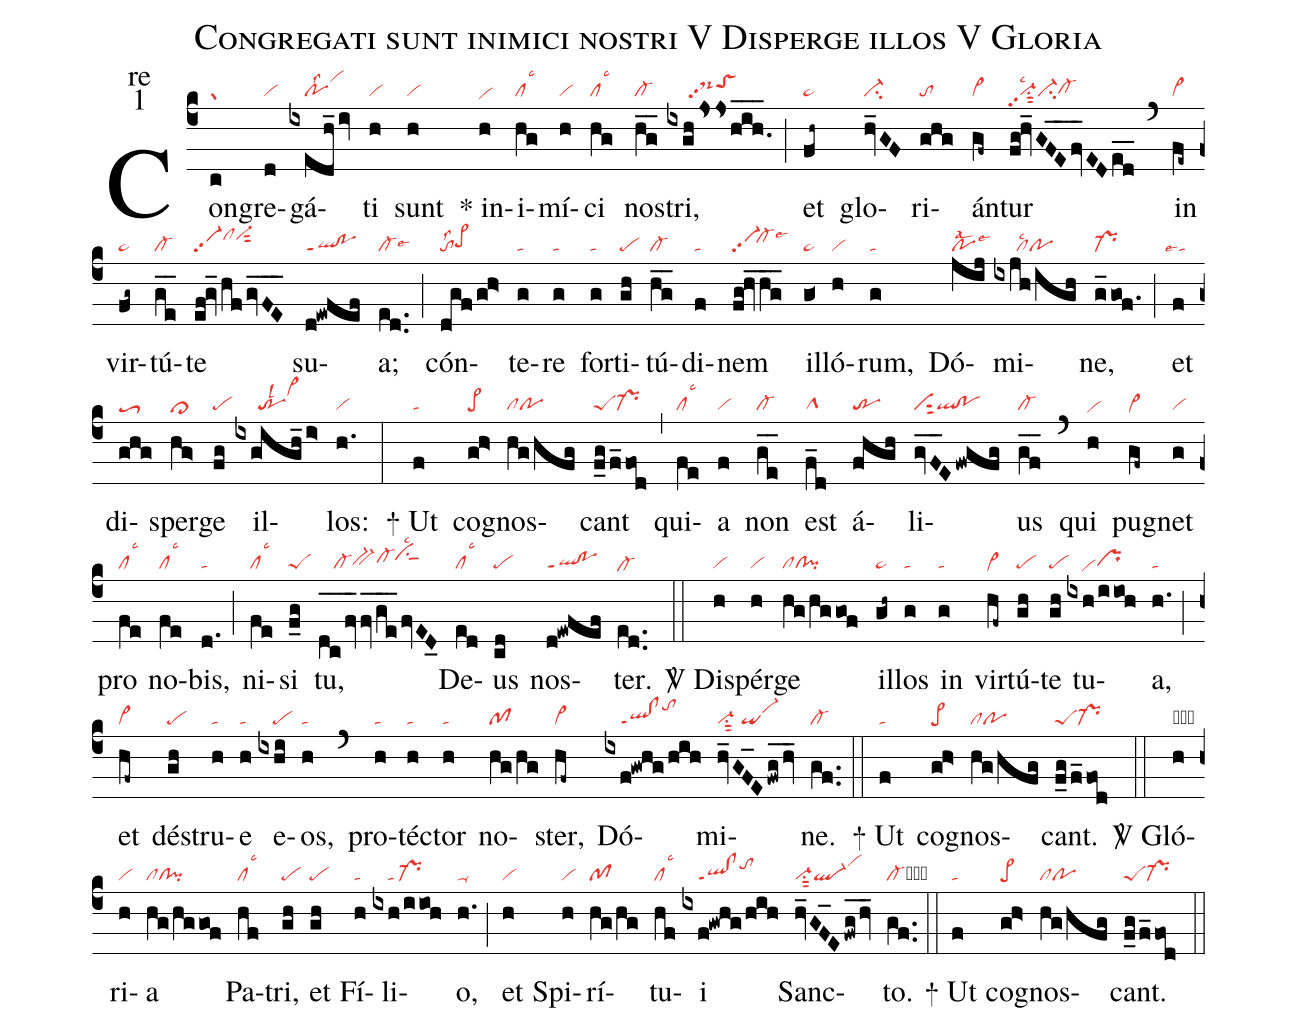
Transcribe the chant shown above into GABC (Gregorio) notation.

name:Congregati sunt inimici nostri V Disperge illos V Gloria;
office-part:re;
mode:1;
nabc-lines:1;
%%
(c4) Con(c|gr)gre(d|vi)gá(ixedh_/iv|////polss2vihk)ti(h|vi)
sunt(h|vi) <sp>*</sp> in(h|vihe)i(hg|cllsc3)mí(h|vi)ci(hg|cllsc3)
nos(hg__|cl-)tri,(ixghjsshih.___|//////ds-hipp2toShi) (;)
et(fh~|pe~) glo(hv_GF|ci-)ri(ghg|to)án(gf~|vi>)tur(fg!hv_GFEfv___EDed__|vi-su1sut2pp2lsc2ci-cl-hg) (`)
in(fe~|vi>) vir(fg~|pe~)tú(ge__|cl-)te(ef!gv_/hf/gvFE___|vi-pp2clhjvi-hjsut2)
su(d!ewfef|ql!poppt1)a;(ed..|cl-lse6) (;)
cón(dgf/gh>|tolss2pe>hh)te(g|ta)re(g|ta) for(g|ta)ti(gh|pe)tú(hg__|cl-)di(f|ta)nem(fg@hv_hg__|vi-pp2`cl-hilse6)
il(g<|ta>)ló(h|vi)rum,(g|ta) Dó(jij|polsal2lse3)mi(ixjh/igh|//////cllsc2po)ne,(g_1gof.|pr-) (;)
et(f|``talse1) di(ghg|toS3he)sper(hg>|ci~he)ge(fg|pe)
il(ixgigh_/i>|//////trlsl2vi>hk)los:(h.|vi) (:)

<sp>+</sp> Ut(f|ta) co(gh>|pe>)gnos(hg/hfg|clpo)cant(f_g/f_1fod|peSpr-) (,)
qui(fe|cllsc3)a(f|vi) non(ge__|cl-) est(f_d|clS1) á(fhgh|tr)li(gvF__E/fwgfg|ciS1ql!po)us(gf__|cl-) (`)
qui(h|vihe) pu(gf~|vi>he)gnet(g|vi) pro(fe|cllsc3) no(fe|cllsc3)bis,(d.|ta) (;)
ni(fe|cllsc3)si(f_g|peS) tu,(dc__fv_fv_ge__fvED_0|////cl-bv-hgcl-hhciShilsc2)
De(ed|cllsc3)us(cd|pe) nos(d!ewfef|ql!poppt1)ter.(ed..|cl-he) (::)

<sp>V/</sp> Di(h|vi)spér(h|vi)ge(hg/hggof|clcl!pi) il(gh~|pe~)los(g|ta)
in(g|ta) vir(hf~|vi>he)tú(gh|pe)te(gh|pe)
tu(ixh/iioh|////viheprhg)a,(h.|ta) (;)
et(hf~|vi>) dé(gh|pe)stru(h|ta)e(h|ta) e(ixhi|////pe)os,(h|ta) (`)
pro(h|ta)téc(h|ta)tor(h|ta) no(hg/hg|pf)ster,(hf~|vi>)
Dó(ixf!gwhg/hih|////ql!clppt1tohk)mi(hv_GF_E/fwg_/hv_|vi-su1sut2/qivi-hj)ne.(gf..|cl-) (::)

<sp>+</sp> Ut(f|ta) co(gh>|pe>)gnos(hg/hfg|clpo)cant.(f_g/f_1fod|peSpr-) (::)

<sp>V/</sp> Gló(h|obvi)ri(h|vi)a(hg/hggof|clcl!pi) Pa(hf|cllsc3)tri,(gh|pe)
et(gh|pe) Fí(h|ta)li(ixh/iioh|////ta/pr-)o,(h.|ta-) (;)
et(h|vi) Spi(h|vi)rí(hg/hg|pf)tu(hf|cllsc3)i(ixf!gwhg/hih|////ql!clppt1tohj)
 Sanc(hv_GF_E/fwg_/hv_|vi-su1sut2ql-vihk)to.(gf..|cl-cb) (::)

<sp>+</sp> Ut(f|ta) co(gh>|pe>)gnos(hg/hfg|clpo)cant.(f_g/f_1fod|peSpr-) (::)
